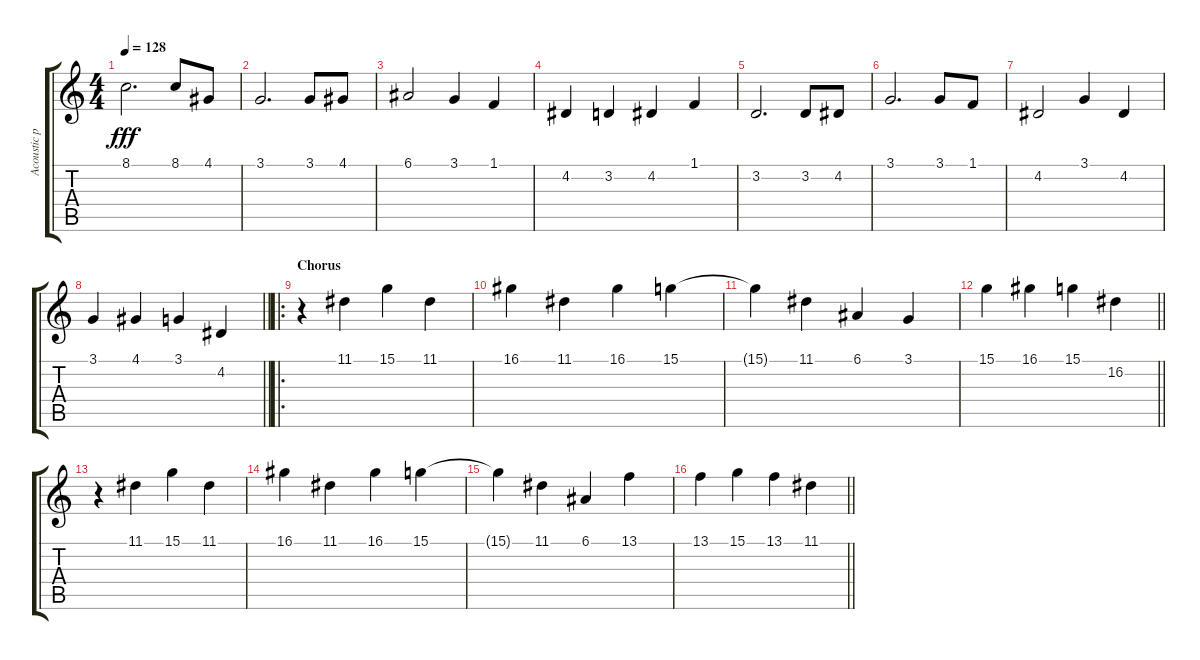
\track ("Acoustic piano" "Acoustic p") {instrument acousticgrandpiano}
\staff {score tabs}
\tuning (E4 B3 G3 D3 A2 E2) {hide}
\ts (4 4)
\tempo 128
\clef g2
\ks c
8.1.2{d dy fff} 8.1.8 4.1.8 |
3.1.2{d} 3.1.8 4.1.8 |
6.1.2 3.1.4 1.1.4 |
4.2.4 3.2.4 4.2.4 1.1.4 |
3.2.2{d} 3.2.8 4.2.8 |
3.1.2{d} 3.1.8 1.1.8 |
4.2.2 3.1.4 4.2.4 |
\barLineRight lightlight
3.1.4 4.1.4 3.1.4 4.2.4 |
\ro
\section ("" "Chorus")
r.4 11.1.4 15.1.4 11.1.4 |
16.1.4 11.1.4 16.1.4 15.1.4 |
15.1{t}.4 11.1.4 6.1.4 3.1.4 |
\barLineRight lightlight
15.1.4 16.1.4 15.1.4 16.2.4 |
r.4 11.1.4 15.1.4 11.1.4 |
16.1.4 11.1.4 16.1.4 15.1.4 |
15.1{t}.4 11.1.4 6.1.4 13.1.4 |
\barLineRight lightlight
13.1.4 15.1.4 13.1.4 11.1.4
